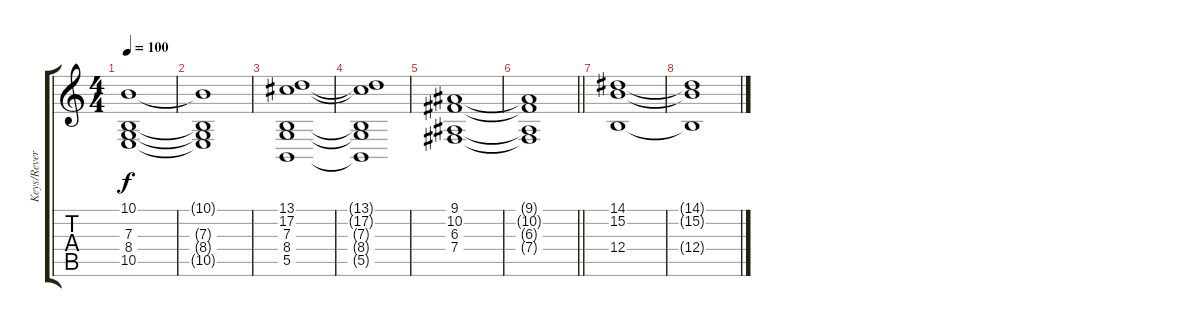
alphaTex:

\track ("Keys/Reverse Cymbal" "Keys/Rever") {instrument reversecymbal}
\staff {score tabs}
\tuning (Db4 Ab3 E3 B2 Gb2 Db2) {hide}
\ts (4 4)
\tempo 100
\clef g2
\ks c
(10.1{t} 7.3{t} 8.4 10.5).1{dy f} |
(10.1{t} 7.3{t} 8.4{t} 10.5{t}).1 |
(13.1 17.2 7.3 8.4 5.5).1 |
(13.1{t} 17.2{t} 7.3{t} 8.4{t} 5.5{t}).1 |
(9.1 10.2 6.3 7.4).1 |
\barLineRight lightlight
(9.1{t} 10.2{t} 6.3{t} 7.4{t}).1 |
(14.1 15.2 12.4).1 |
(14.1{t} 15.2{t} 12.4{t}).1
